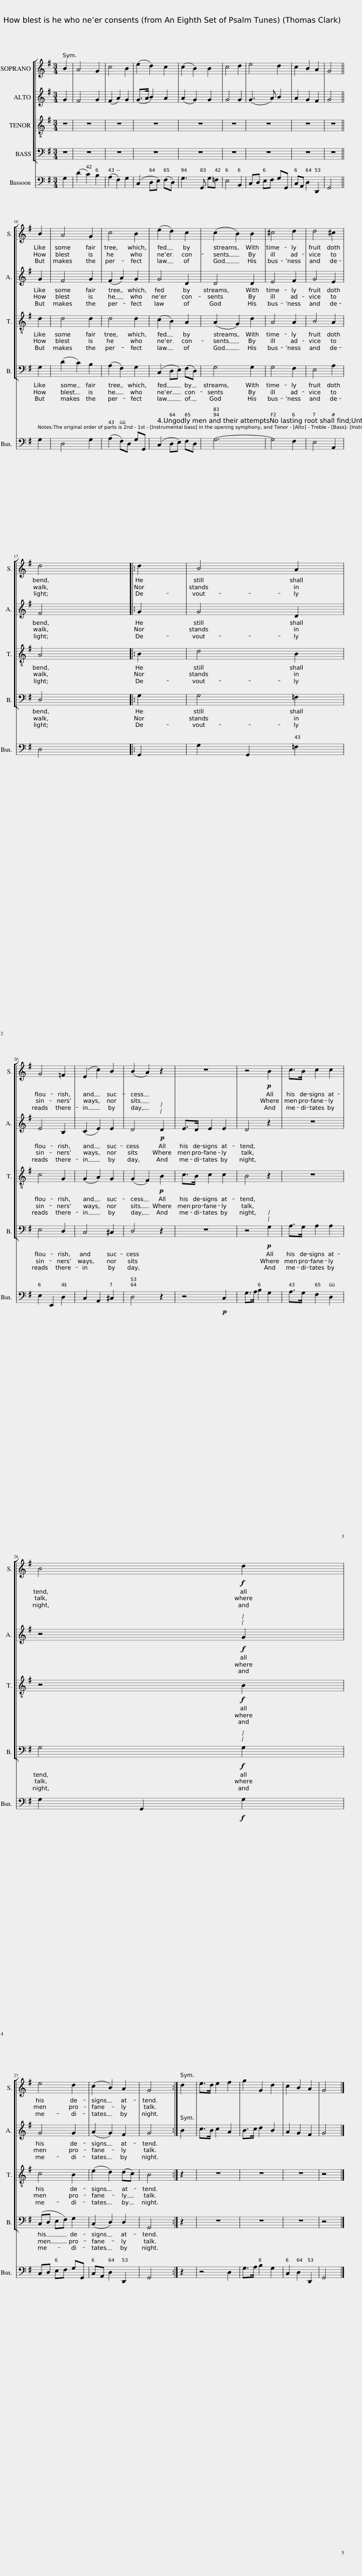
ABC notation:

X:1
%%score [ 1 2 3 4 ] 5
L:1/8
M:3/4
I:linebreak $
K:G
V:1 treble
V:2 treble
V:3 treble-8 transpose=-12
V:4 bass
V:5 bass
V:1
 B2 | A4 G2 | c4 B2 | (e2 d2) c2 | (c2 B2) B2 | %5
 c4 d2 | e4 d2 | c2 B2 A2 | G4 ||$ B2 | %10
 A4 G2 | c4 B2 | (e2 d2) c2 | (c2 B2) B2 | ^c4 d2 | %15
 d4 ^c2 |$ d4 |: d2 | B4 A2 |$ G4 =F2 | %20
 (E2 c2) B2 | (B2 A2) z2 | z6 | z4!p! B2 | c>B c2 c2 |$ %25
 B4!f! d2 |$ e4 d2 | (c2 B2) A2 | G4 :| d2 | %30
 e>d e2 f2 | g2 G2 d2 | c2 B2 A2 | G4 |] %34
V:2
 G2 | F4 G2 | (F2 A2) G2 | (G>A B2) A2 | (A2 G2) G2 | %5
 G4 G2 | (G3 A) B2 | A2 G2 F2 | G4 ||$ G2 | %10
 F4 G2 | (F2 A2) G2 | G4 D2 | D4 D2 | E4 F2 | %15
 G4 E2 |$ F4 |: G2 | G4 D2 |$ E4 B,2 | %20
 (C2 E2) E2 | D4!p! D2 | E>D E2 E2 | D4 z2 | z6 |$ %25
 z4!f! G2 |$ G4 G2 | (A2 G2) F2 | G4 :| B2 | %30
 c>B c2 A2 | B>c d2 B2 | A2 G2 F2 | G4 |] %34
V:3
 z2 | z6 | z6 | z6 | z6 | %5
 z6 | z6 | z6 | z4 ||$ d2 | %10
 d4 d2 | d4 d2 | (c2 B2) A2 | (A2 G2) d2 | A4 A2 | %15
 B4 A2 |$ A4 |: B2 | d4 B2 |$ c4 G2 | %20
 (G2 A2) G2 | (G2 F2)!p! B2 | c>B c2 c2 | B4 z2 | z6 |$ %25
 z4!f! B2 |$ c4 B2 | (e2 d2) (dc) | B4 :| z2 | %30
 z6 | z6 | z6 | z4 |] %34
V:4
 z2 | z6 | z6 | z6 | z6 | %5
 z6 | z6 | z6 | z4 ||$ G,2 | %10
 (D2 C2) B,2 | (A,2 F,2) G,2 | (C,2 D,E,) (F,D,) | G,4 G,2 | G,4 F,2 | %15
 E,4 A,2 |$ D,4 |: G,2 | G,4 =F,2 |$ E,4 D,2 | %20
 C,4 ^C,2 | D,4 z2 | z6 | z4!p! G,2 | A,>G, A,2 A,2 |$ %25
 G,4!f! G,2 |$ (C,D, E,F,) G,2 | (C,2 D,2) D,2 | G,,4 :| z2 | %30
 z6 | z6 | z6 | z4 |] %34
V:5
 G,2 | (D2 C2) B,2 | (A,2 F,2) G,2 | (C,2 D,E,) (F,D,) | G,3 G,, G,=F, | %5
 E,4 B,,2 | C,D, E,F, G,G,, | C,A,, D,2 D,,2 | G,,4 ||$ G,2 | %10
 D,4 G,2 | (A,2 F,)D, G,G,, | (C,2 D,E,) F,D, | G,6- | G,4 F,2 | %15
 E,4 A,,2 |$ D,4 |: G,,2 | G,2 G,,2 =F,2 |$ E,2 E,,2 D,2 | %20
 C,2 A,,2 ^C,2 | D,4 z2 | z4!p! C,2 | G,>A, B,2 G,2 | A,>G, F,2 D,2 |$ %25
 G,2 G,,2!f! G,2 |$ C,D, E,F, G,G,, | C,A,, D,2 D,,2 | G,,4 :| z2 | %30
 z4 D,2 | G,>A, B,2 G,2 | C,2 D,2 D,,2 | G,,4 |] %34
